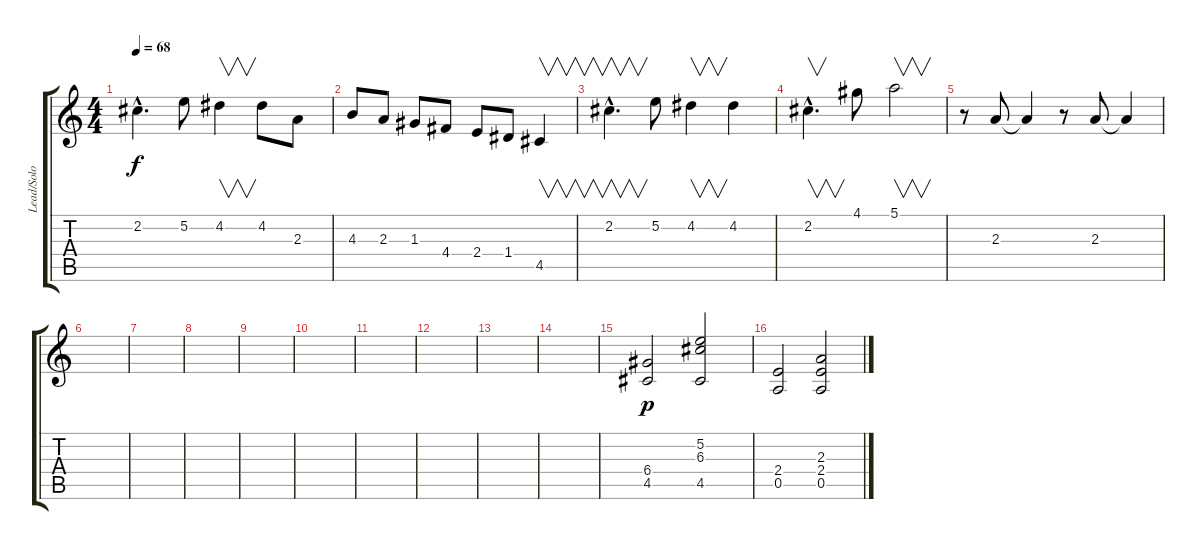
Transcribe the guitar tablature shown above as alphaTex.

\track ("Lead/Solo Guitar" "Lead/Solo ") {instrument distortionguitar}
\staff {score tabs}
\tuning (E4 B3 G3 D3 A2 E2) {hide}
\ts (4 4)
\tempo 68
\clef g2
\ks c
2.2{hac t}.4{d dy f} 5.2.8 4.2.4{v} 4.2.8 2.3.8 |
4.3.8 2.3.8 1.3.8 4.4.8 2.4.8 1.4.8 4.5.4{v} |
2.2{hac}.4{v d} 5.2.8 4.2.4{v} 4.2.4 |
2.2{hac}.4{v d} 4.1.8 5.1.2{v} |
r.8{instrument reversecymbal} 2.3.8 2.3{t}.4 r.8 2.3.8 2.3{t}.4 |
|
|
|
|
|
|
|
|
|
(6.4 4.5).2{dy p instrument distortionguitar} (5.2 6.3 4.5).2 |
(2.4 0.5).2 (2.3 2.4 0.5).2
